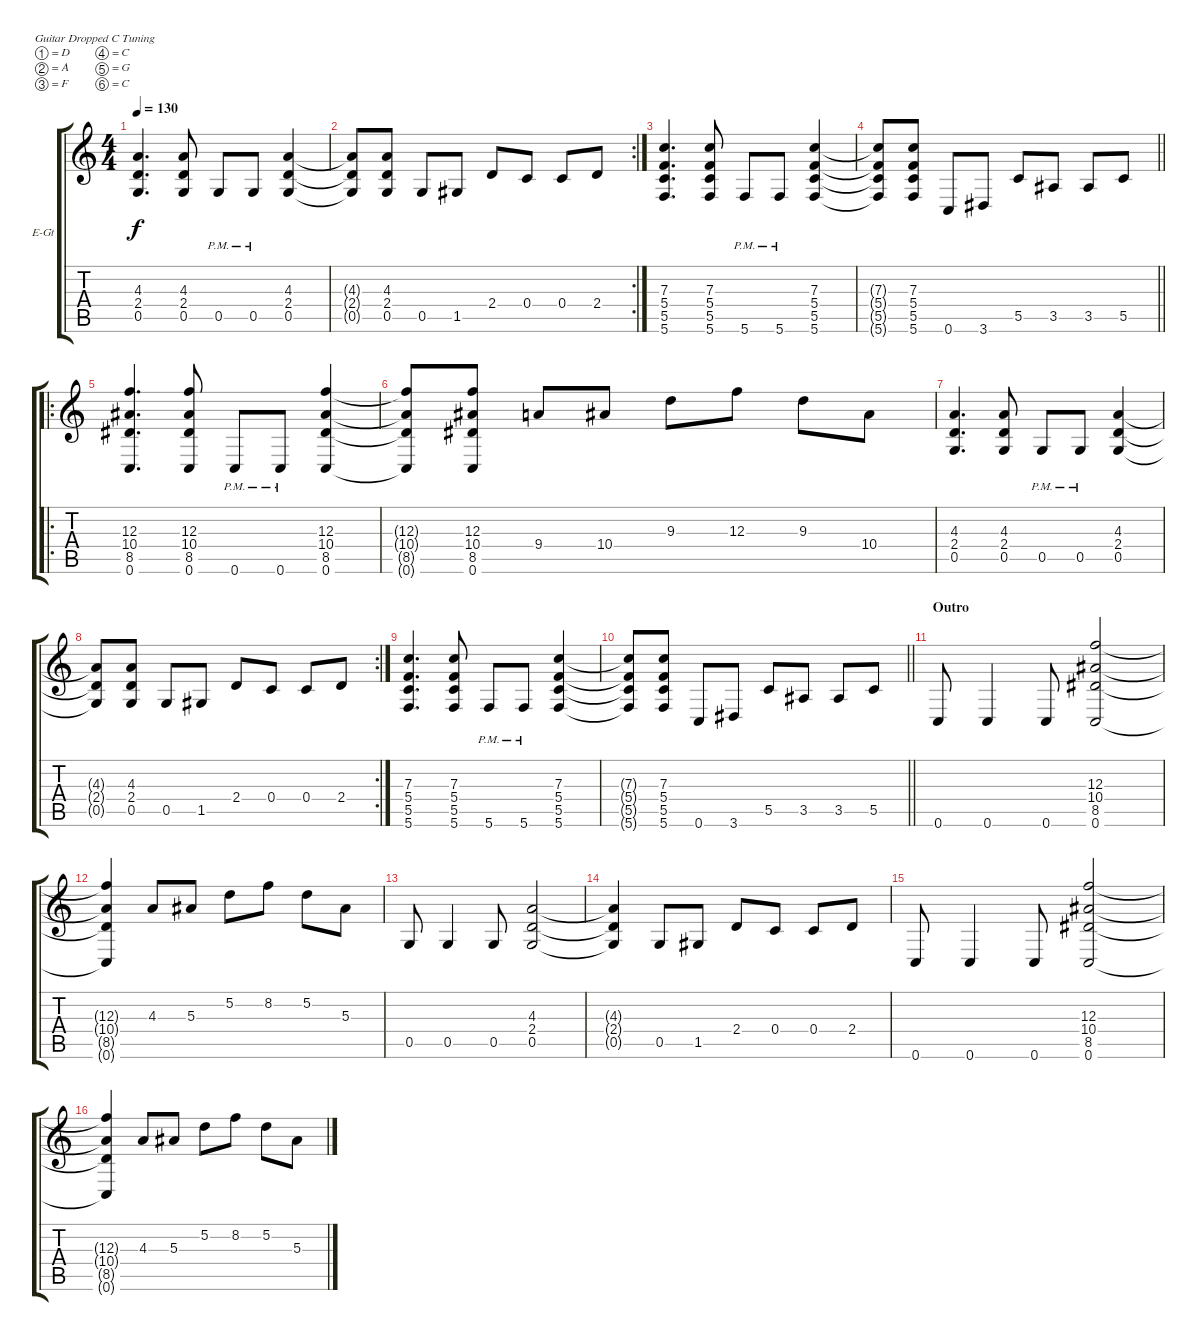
\bracketExtendMode groupsimilarinstruments
\firstSystemTrackNameOrientation horizontal
\otherSystemsTrackNameOrientation horizontal
\track ("Bill Kelliher" "E-Gt") {instrument distortionguitar}
\staff {score tabs}
\tuning (D4 A3 F3 C3 G2 C2)
\ts (4 4)
\tempo 130
\clef g2
\ks c
(4.3 2.4 0.5).4{d dy f} (4.3 2.4 0.5).8 0.5{pm}.8 0.5{pm}.8 (4.3 2.4 0.5).4 |
\rc 2
(4.3{t} 2.4{t} 0.5{t}).8 (4.3 2.4 0.5).8 0.5.8 1.5.8 2.4.8 0.4.8 0.4.8 2.4.8 |
(7.3 5.4 5.5 5.6).4{d} (7.3 5.4 5.5 5.6).8 5.6{pm}.8 5.6{pm}.8 (7.3 5.4 5.5 5.6).4 |
\barLineRight lightlight
(7.3{t} 5.4{t} 5.5{t} 5.6{t}).8 (7.3 5.4 5.5 5.6).8 0.6.8 3.6.8 5.5.8 3.5.8 3.5.8 5.5.8 |
\ro
(12.3 10.4 8.5 0.6).4{d} (12.3 10.4 8.5 0.6).8 0.6{pm}.8 0.6{pm}.8 (12.3 10.4 8.5 0.6).4 |
(12.3{t} 10.4{t} 8.5{t} 0.6{t}).8 (12.3 10.4 8.5 0.6).8 9.4.8 10.4.8 9.3.8 12.3.8 9.3.8 10.4.8 |
(4.3 2.4 0.5).4{d} (4.3 2.4 0.5).8 0.5{pm}.8 0.5{pm}.8 (4.3 2.4 0.5).4 |
\rc 2
(4.3{t} 2.4{t} 0.5{t}).8 (4.3 2.4 0.5).8 0.5.8 1.5.8 2.4.8 0.4.8 0.4.8 2.4.8 |
(7.3 5.4 5.5 5.6).4{d} (7.3 5.4 5.5 5.6).8 5.6{pm}.8 5.6{pm}.8 (7.3 5.4 5.5 5.6).4 |
\barLineRight lightlight
(7.3{t} 5.4{t} 5.5{t} 5.6{t}).8 (7.3 5.4 5.5 5.6).8 0.6.8 3.6.8 5.5.8 3.5.8 3.5.8 5.5.8 |
\section ("" "Outro")
0.6.8 0.6.4 0.6.8 (12.3 10.4 8.5 0.6).2 |
(12.3{t} 10.4{t} 8.5{t} 0.6{t}).4 4.3.8 5.3.8 5.2.8 8.2.8 5.2.8 5.3.8 |
0.5.8 0.5.4 0.5.8 (4.3 2.4 0.5).2 |
(4.3{t} 2.4{t} 0.5{t}).4 0.5.8 1.5.8 2.4.8 0.4.8 0.4.8 2.4.8 |
0.6.8 0.6.4 0.6.8 (12.3 10.4 8.5 0.6).2 |
(12.3{t} 10.4{t} 8.5{t} 0.6{t}).4 4.3.8 5.3.8 5.2.8 8.2.8 5.2.8 5.3.8
